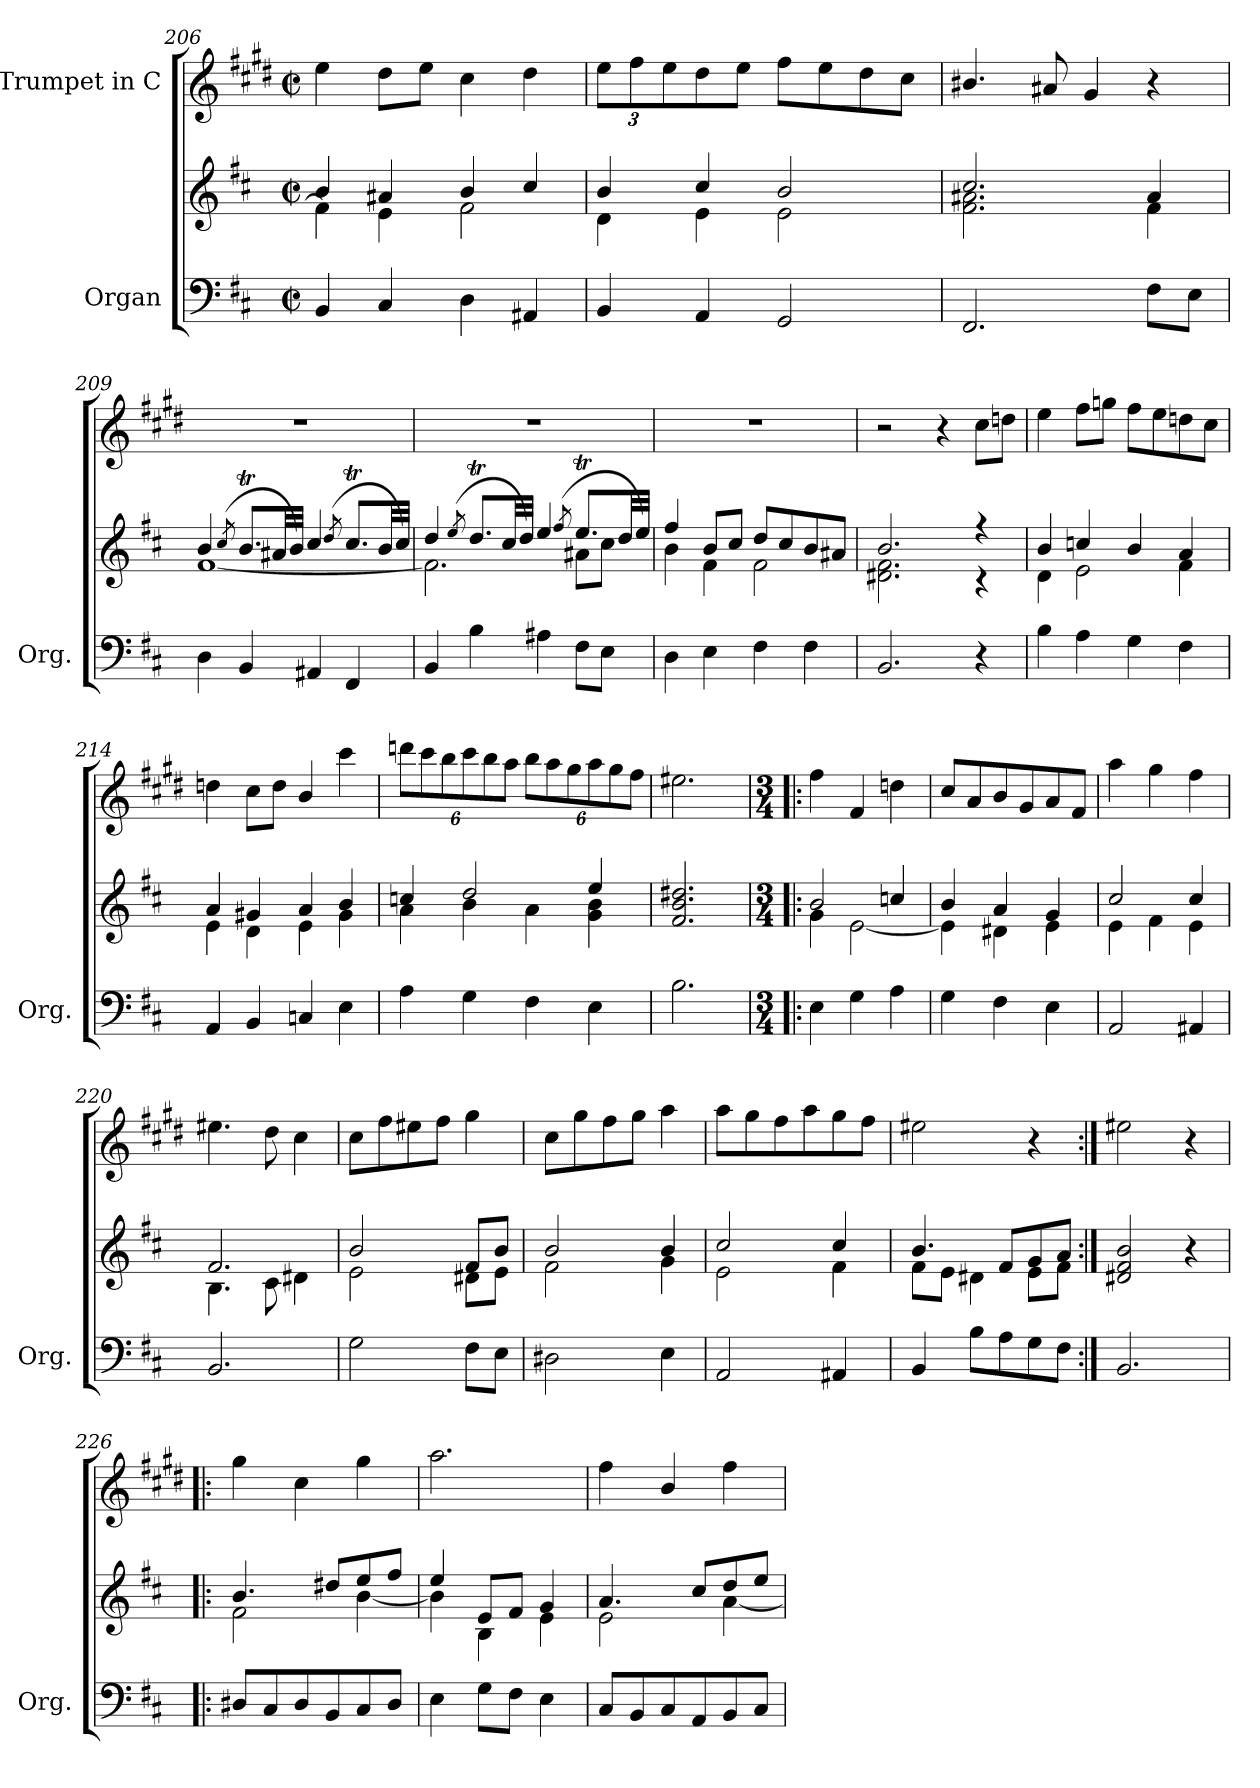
**kern	**kern	**kern
*part2	*part2	*part1
*staff3	*staff2	*staff1
*I"Organ	*	*I"Trumpet in C
*I'Org.	*	*
*clefF4	*clefG2	*clefG2
*	*	*ITrd1c2
*k[f#c#]	*k[f#c#]	*k[f#c#]
*D:	*D:	*D:
*M2/2	*M2/2	*M2/2
*met(c|)	*met(c|)	*met(c|)
=206	=206	=206
*	*^	*
4BB/	4b/	4f#\]	4dd\
4C#/	4a#X/	4e\	8cc#\L
.	.	.	8dd\J
4D\	4b/	2f#\	4b\
4AA#X/	4cc#/	.	4cc#\
!!LO:LB:g=z
=207	=207	=207	=207
*	*	*	*Xbrackettup
4BB/	4b/	4d\	12dd\L
.	.	.	12ee\
.	.	.	12dd\
4AA/	4cc#/	4e\	8cc#\
.	.	.	8dd\J
2GG/	2b/	2e\	8ee\L
.	.	.	8dd\
.	.	.	8cc#\
.	.	.	8b\J
=208	=208	=208	=208
2.FF#/	2.cc#/	2.f#\ 2.a#X\	4.a#X/
.	.	.	8g#X/
.	.	.	4f#/
8F#\L	4a#/	4f#\	4r
8E\J	.	.	.
=209	=209	=209	=209
4D\	4b/	[1f#	1r
.	(>8qcc#/	.	.
4BB/	8.bT/L	.	.
.	32a#X/LL	.	.
.	32b/JJJ)	.	.
4AA#X/	4cc#/	.	.
.	(>8qdd/	.	.
4FF#/	8.cc#t/L	.	.
.	32b/LL	.	.
.	32cc#/JJJ)	.	.
=210	=210	=210	=210
4BB/	4dd/	2.f#\]	1r
.	(>8qee/	.	.
4B\	8.ddT/L	.	.
.	32cc#/LL	.	.
.	32dd/JJJ)	.	.
4A#X\	4ee/	.	.
.	(>8qff#/	.	.
8F#\L	8.eeT/L	8a#X\L	.
8E\J	.	8cc#\J	.
.	32dd/LL	.	.
.	32ee/JJJ)	.	.
!!LO:PB:g=z
=211	=211	=211	=211
4D\	4ff#/	4b\	1r
4E\	8b/L	4f#\	.
.	8cc#/J	.	.
4F#\	8dd/L	2f#\	.
.	8cc#/	.	.
4F#\	8b/	.	.
.	8a#X/J	.	.
=212	=212	=212	=212
2.BB/	2.b/	2.d#X\ 2.f#\	2r
.	.	.	4r
4r	4r	4r	8b\L
.	.	.	8ccn\J
=213	=213	=213	=213
*	*	*	*^
4B\	4b/	4d\	1ryy	4dd\
4A\	4ccn/	2e\	.	8ee\L
.	.	.	.	8ffn\J
4G\	4b/	.	.	8ee\L
.	.	.	.	8dd\
4F#\	4a/	4f#\	.	8ccn\
.	.	.	.	8b\J
*	*	*	*v	*v
=214	=214	=214	=214
4AA/	4a/	4e\	4ccn\
4BB/	4g#X/	4d\	8b\L
.	.	.	8cc\J
4Cn/	4a/	4e\	4a/
4E\	4b/	4g#\	4bb\
=215	=215	=215	=215
4A\	4ccn/	4a\	12cccn\L
.	.	.	12bb\
.	.	.	12aa\
4G\	2dd/	4b\	12bb\
.	.	.	12aa\
.	.	.	12gg\J
4F#\	.	4a\	12aa\L
.	.	.	12gg\
.	.	.	12ff#\
4E\	4ee/	4g\ 4b\	12gg\
.	.	.	12ff#\
.	.	.	12ee\J
*	*v	*v	*
!!LO:LB:g=z
=216	=216	=216
2.B\	2.f#/ 2.b/ 2.dd#X/	2.dd#X\
=217!|:	=217!|:	=217!|:
*M3/4	*M3/4	*M3/4
*	*^	*
4E\	2b/	4g\	4ee\
4G\	.	[2e\	4e/
4A\	4ccn/	.	4ccn\
=218	=218	=218	=218
4G\	4b/	4e\]	8b/L
.	.	.	8g/
4F#\	4a/	4d#X\	8a/
.	.	.	8f#/
4E\	4g/	4e\	8g/
.	.	.	8e/J
=219	=219	=219	=219
2AA/	2cc#/	4e\	4gg\
.	.	4f#\	4ff#\
4AA#X/	4cc#/	4e\	4ee\
=220	=220	=220	=220
2.BB/	2.f#/	4.B\	4.dd#X\
.	.	8c#\	8cc#\
.	.	4d#X\	4b\
=221	=221	=221	=221
*	*	*	*^
2G\	2b/	2e\	2.ryy	8b\L
.	.	.	.	8ee\
.	.	.	.	8dd#X\
.	.	.	.	8ee\J
8F#\L	8f#/L	8d#X\L	.	4ff#\
8E\J	8b/J	8e\J	.	.
*	*	*	*v	*v
=222	=222	=222	=222
2D#X\	2b/	2f#\	8b\L
.	.	.	8ff#\
.	.	.	8ee\
.	.	.	8ff#\J
4E\	4b/	4g\	4gg\
!!LO:LB:g=z
=223	=223	=223	=223
2AA/	2cc#/	2e\	8gg\L
.	.	.	8ff#\
.	.	.	8ee\
.	.	.	8gg\
4AA#X/	4cc#/	4f#\	8ff#\
.	.	.	8ee\J
=224	=224	=224	=224
4BB/	4.b/	8f#\L	2dd#X\
.	.	8e\J	.
8B\L	.	4d#X\	.
8A\	8f#/L	.	.
8G\	8g/	8e\L	4r
8F#\J	8a/J	8f#\J	.
*	*v	*v	*
=225:|!	=225:|!	=225:|!
2.BB/	2d#X/ 2f#/ 2b/	2dd#X\
.	4r	4r
=226!|:	=226!|:	=226!|:
*	*^	*
8D#X/L	4.b/	2f#\	4ff#\
8C#/	.	.	.
8D#/	.	.	4b\
8BB/	8dd#X/L	.	.
8C#/	8ee/	[4b\	4ff#\
8D#/J	8ff#/J	.	.
=227	=227	=227	=227
4E\	4ee/	4b\]	2.gg\
8G\L	8e/L	4B\	.
8F#\J	8f#/J	.	.
4E\	4g/	4e\	.
=228	=228	=228	=228
8C#/L	4.a/	2e\	4ee\
8BB/	.	.	.
8C#/	.	.	4a/
8AA/	8cc#/L	.	.
8BB/	8dd/	[4a\	4ee\
8C#/J	8ee/J	.	.
*	*v	*v	*
=	=	=
*-	*-	*-
